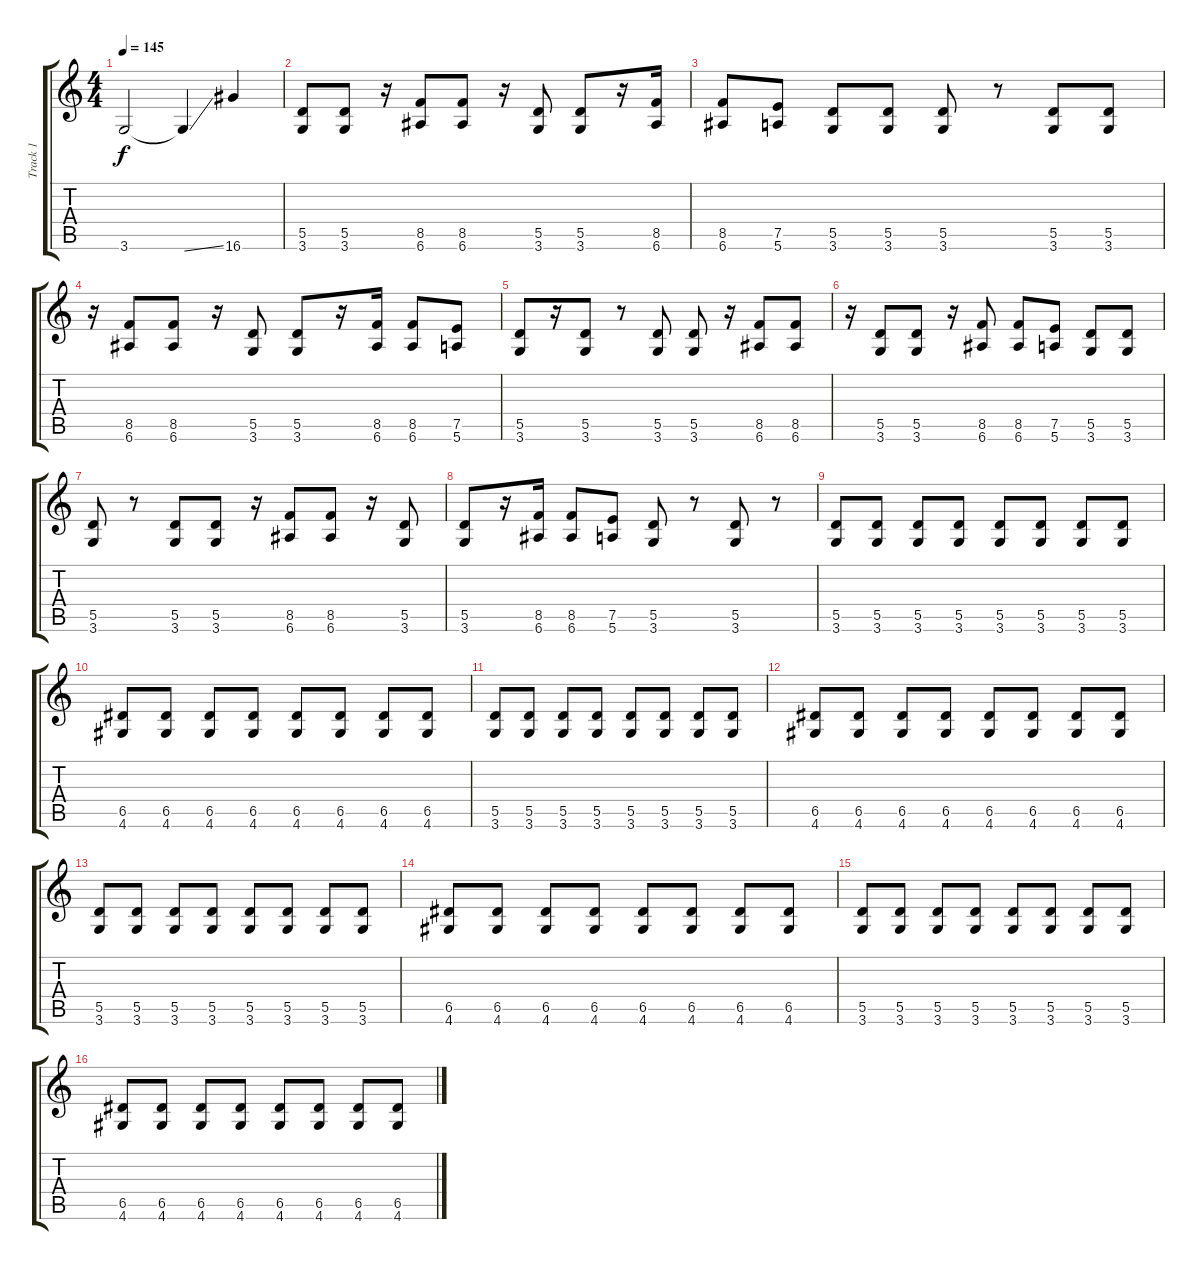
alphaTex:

\track ("Track 1" "Track 1") {instrument distortionguitar}
\staff {score tabs}
\tuning (E4 B3 G3 D3 A2 E2) {hide}
\ts (4 4)
\tempo 145
\clef g2
\ks c
3.6.2{dy f} 3.6{ss t}.4 16.6.4 |
(5.5 3.6).8 (5.5 3.6).8 r.16 (8.5 6.6).8 (8.5 6.6).8 r.16 (5.5 3.6).8 (5.5 3.6).8 r.16 (8.5 6.6).16 |
(8.5 6.6).8 (7.5 5.6).8 (5.5 3.6).8 (5.5 3.6).8 (5.5 3.6).8 r.8 (5.5 3.6).8 (5.5 3.6).8 |
r.16 (8.5 6.6).8 (8.5 6.6).8 r.16 (5.5 3.6).8 (5.5 3.6).8 r.16 (8.5 6.6).16 (8.5 6.6).8 (7.5 5.6).8 |
(5.5 3.6).8 r.16 (5.5 3.6).8 r.8 (5.5 3.6).8 (5.5 3.6).8 r.16 (8.5 6.6).8 (8.5 6.6).8 |
r.16 (5.5 3.6).8 (5.5 3.6).8 r.16 (8.5 6.6).8 (8.5 6.6).8 (7.5 5.6).8 (5.5 3.6).8 (5.5 3.6).8 |
(5.5 3.6).8 r.8 (5.5 3.6).8 (5.5 3.6).8 r.16 (8.5 6.6).8 (8.5 6.6).8 r.16 (5.5 3.6).8 |
(5.5 3.6).8 r.16 (8.5 6.6).16 (8.5 6.6).8 (7.5 5.6).8 (5.5 3.6).8 r.8 (5.5 3.6).8 r.8 |
(5.5 3.6).8 (5.5 3.6).8 (5.5 3.6).8 (5.5 3.6).8 (5.5 3.6).8 (5.5 3.6).8 (5.5 3.6).8 (5.5 3.6).8 |
(6.5 4.6).8 (6.5 4.6).8 (6.5 4.6).8 (6.5 4.6).8 (6.5 4.6).8 (6.5 4.6).8 (6.5 4.6).8 (6.5 4.6).8 |
(5.5 3.6).8 (5.5 3.6).8 (5.5 3.6).8 (5.5 3.6).8 (5.5 3.6).8 (5.5 3.6).8 (5.5 3.6).8 (5.5 3.6).8 |
(6.5 4.6).8 (6.5 4.6).8 (6.5 4.6).8 (6.5 4.6).8 (6.5 4.6).8 (6.5 4.6).8 (6.5 4.6).8 (6.5 4.6).8 |
(5.5 3.6).8 (5.5 3.6).8 (5.5 3.6).8 (5.5 3.6).8 (5.5 3.6).8 (5.5 3.6).8 (5.5 3.6).8 (5.5 3.6).8 |
(6.5 4.6).8 (6.5 4.6).8 (6.5 4.6).8 (6.5 4.6).8 (6.5 4.6).8 (6.5 4.6).8 (6.5 4.6).8 (6.5 4.6).8 |
(5.5 3.6).8 (5.5 3.6).8 (5.5 3.6).8 (5.5 3.6).8 (5.5 3.6).8 (5.5 3.6).8 (5.5 3.6).8 (5.5 3.6).8 |
(6.5 4.6).8 (6.5 4.6).8 (6.5 4.6).8 (6.5 4.6).8 (6.5 4.6).8 (6.5 4.6).8 (6.5 4.6).8 (6.5 4.6).8
